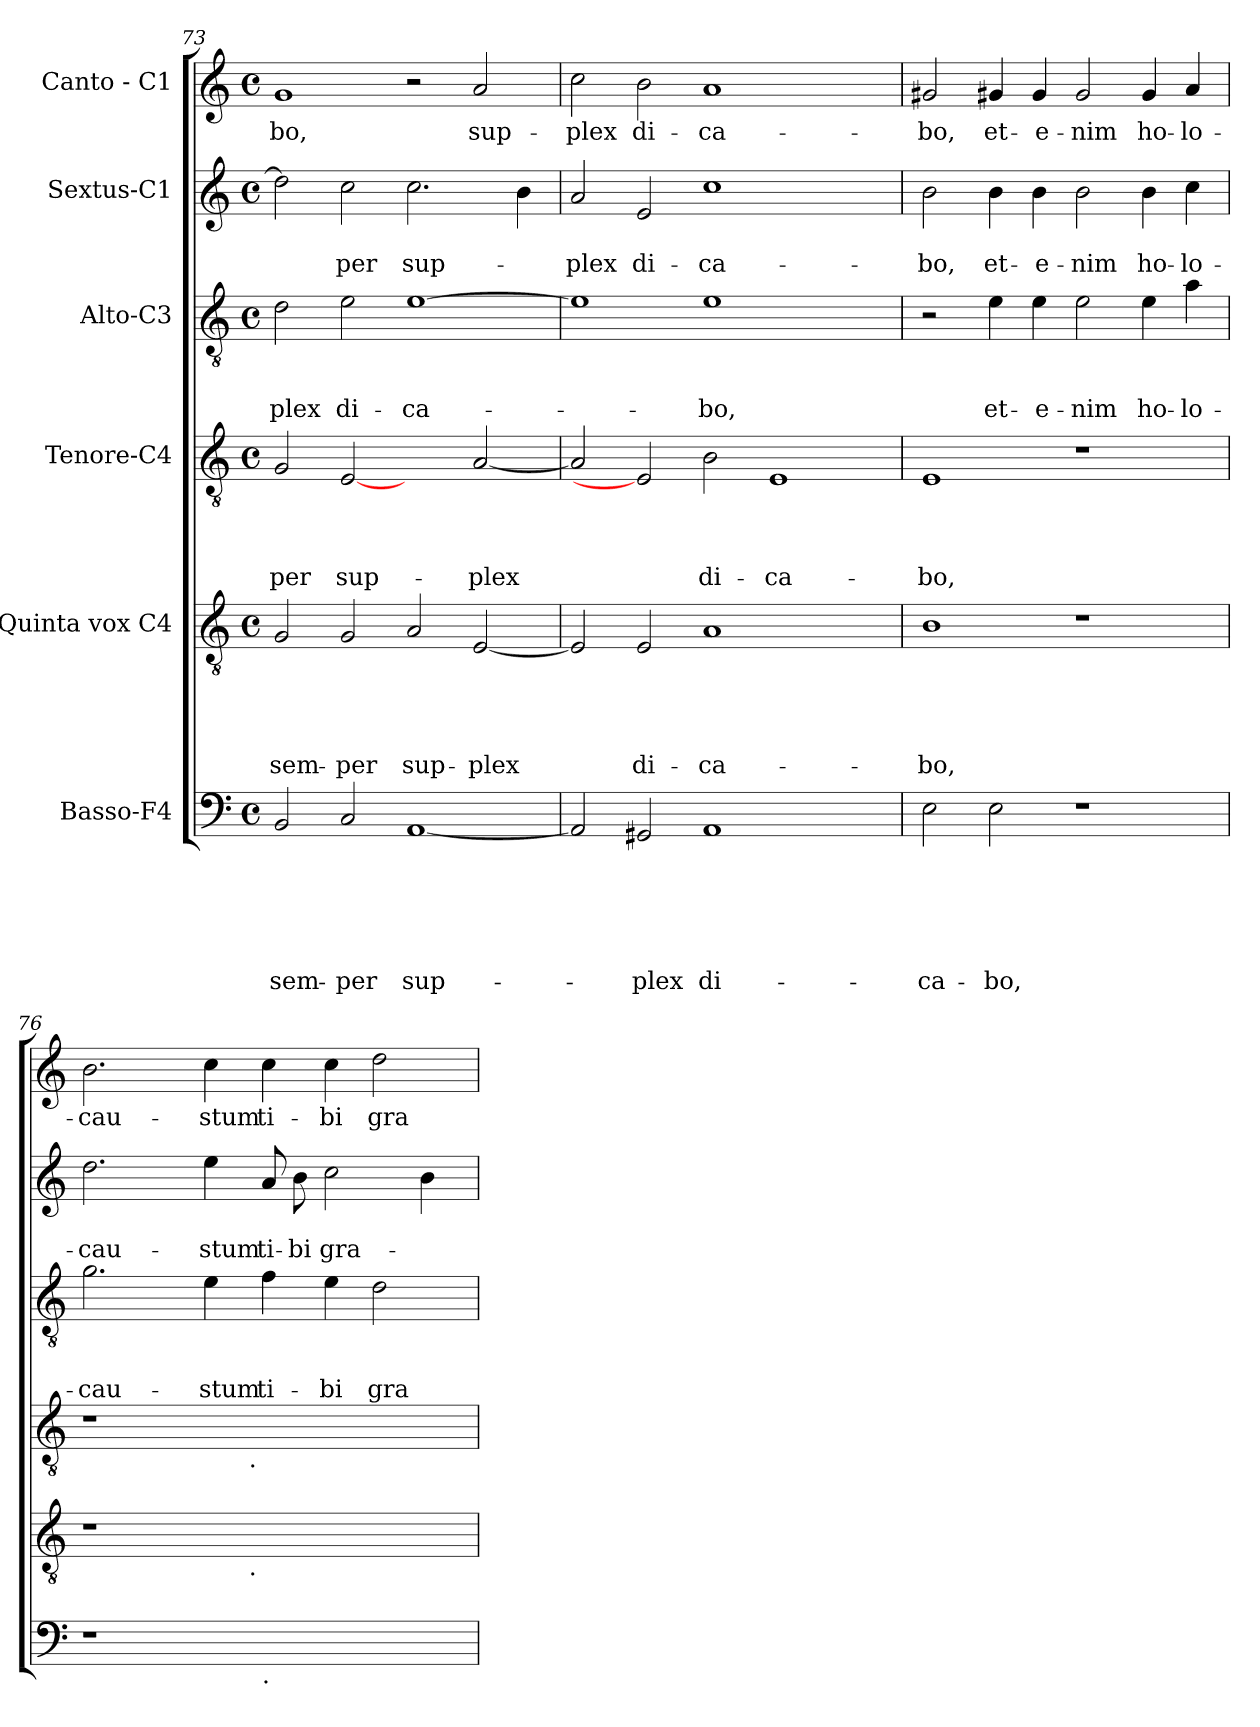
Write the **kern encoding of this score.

**kern	**text	**text	**text	**text	**text	**text	**kern	**text	**text	**text	**text	**text	**kern	**text	**text	**text	**text	**kern	**text	**text	**text	**kern	**text	**text	**kern	**text
*part6	*part6	*part6	*part6	*part6	*part6	*part6	*part5	*part5	*part5	*part5	*part5	*part5	*part4	*part4	*part4	*part4	*part4	*part3	*part3	*part3	*part3	*part2	*part2	*part2	*part1	*part1
*staff6	*staff6	*staff6	*staff6	*staff6	*staff6	*staff6	*staff5	*staff5	*staff5	*staff5	*staff5	*staff5	*staff4	*staff4	*staff4	*staff4	*staff4	*staff3	*staff3	*staff3	*staff3	*staff2	*staff2	*staff2	*staff1	*staff1
*I"Basso-F4	*	*	*	*	*	*	*I"Quinta vox C4	*	*	*	*	*	*I"Tenore-C4	*	*	*	*	*I"Alto-C3	*	*	*	*I"Sextus-C1	*	*	*I"Canto - C1	*
!!LO:PB:g=z
*clefF4	*	*	*	*	*	*	*clefGv2	*	*	*	*	*	*clefGv2	*	*	*	*	*clefGv2	*	*	*	*clefG2	*	*	*clefG2	*
*k[]	*	*	*	*	*	*	*k[]	*	*	*	*	*	*k[]	*	*	*	*	*k[]	*	*	*	*k[]	*	*	*k[]	*
*C:	*	*	*	*	*	*	*C:	*	*	*	*	*	*C:	*	*	*	*	*C:	*	*	*	*C:	*	*	*C:	*
*M4/4	*	*	*	*	*	*	*M4/4	*	*	*	*	*	*M4/4	*	*	*	*	*M4/4	*	*	*	*M4/4	*	*	*M4/4	*
*met(c)	*	*	*	*	*	*	*met(c)	*	*	*	*	*	*met(c)	*	*	*	*	*met(c)	*	*	*	*met(c)	*	*	*met(c)	*
=73	=73	=73	=73	=73	=73	=73	=73	=73	=73	=73	=73	=73	=73	=73	=73	=73	=73	=73	=73	=73	=73	=73	=73	=73	=73	=73
!	!	!	!	!	!	!LO:LY:b	!	!	!	!	!	!LO:LY:b	!	!	!	!	!LO:LY:b	!	!	!	!LO:LY:b	!	!	!	!	!LO:LY:b
2BB/	.	.	.	.	.	sem-	2G/	.	.	.	.	sem-	2G/	.	.	.	-per	2d\	.	.	-plex	2dd\]	.	.	1g	-bo,
!	!	!	!	!	!	!LO:LY:b	!	!	!	!	!	!LO:LY:b	!	!	!	!	!LO:LY:b	!	!	!	!LO:LY:b	!	!	!LO:LY:b	!	!
2C/	.	.	.	.	.	-per	2G/	.	.	.	.	-per	[2E	.	.	.	sup-	2e\	.	.	di-	2cc\	.	-per	.	.
!	!	!	!	!	!	!LO:LY:b	!	!	!	!	!	!LO:LY:b	!	!	!	!	!	!	!	!	!LO:LY:b	!	!	!LO:LY:b	!	!
[<1AA	.	.	.	.	.	sup-	2A/	.	.	.	.	sup-	2ryy	.	.	.	.	[>1e	.	.	-ca-	2.cc\	.	sup-	2r	.
!	!	!	!	!	!	!	!	!	!	!	!	!LO:LY:b	!	!	!	!	!LO:LY:b	!	!	!	!	!	!	!	!	!LO:LY:b
.	.	.	.	.	.	.	[<2E/	.	.	.	.	-plex	[<2A/	.	.	.	-plex	.	.	.	.	.	.	.	2a/	sup-
.	.	.	.	.	.	.	.	.	.	.	.	.	.	.	.	.	.	.	.	.	.	4b\	.	.	.	.
=74	=74	=74	=74	=74	=74	=74	=74	=74	=74	=74	=74	=74	=74	=74	=74	=74	=74	=74	=74	=74	=74	=74	=74	=74	=74	=74
!	!	!	!	!	!	!	!	!	!	!	!	!	!	!	!	!	!	!	!	!	!	!	!	!LO:LY:b	!	!LO:LY:b
2AA/]	.	.	.	.	.	.	2E/]	.	.	.	.	.	2A/]	.	.	.	.	1e]	.	.	.	2a/	.	-plex	2cc\	-plex
!	!	!	!	!	!	!LO:LY:b	!	!	!	!	!	!LO:LY:b	!	!	!	!	!	!	!	!	!	!	!	!LO:LY:b	!	!LO:LY:b
2GG#X/	.	.	.	.	.	-plex	2E/	.	.	.	.	di-	2E]	.	.	.	.	.	.	.	.	2e/	.	di-	2b\	di-
!	!	!	!	!	!	!LO:LY:b	!	!	!	!	!	!LO:LY:b	!	!	!	!	!LO:LY:b	!	!	!	!LO:LY:b	!	!	!LO:LY:b	!	!LO:LY:b
1AA	.	.	.	.	.	di-	1A	.	.	.	.	-ca-	2B\	.	.	.	di-	1e	.	.	-bo,	1cc	.	-ca-	1a	-ca-
!	!	!	!	!	!	!	!	!	!	!	!	!	!	!	!	!	!LO:LY:b	!	!	!	!	!	!	!	!	!
.	.	.	.	.	.	.	.	.	.	.	.	.	1E	.	.	.	-ca-	.	.	.	.	.	.	.	.	.
2ryy	.	.	.	.	.	.	2ryy	.	.	.	.	.	.	.	.	.	.	2ryy	.	.	.	2ryy	.	.	2ryy	.
=75	=75	=75	=75	=75	=75	=75	=75	=75	=75	=75	=75	=75	=75	=75	=75	=75	=75	=75	=75	=75	=75	=75	=75	=75	=75	=75
!	!	!	!	!	!	!LO:LY:b	!	!	!	!	!	!LO:LY:b	!	!	!	!	!LO:LY:b	!	!	!	!	!	!	!LO:LY:b	!	!LO:LY:b
2E\	.	.	.	.	.	-ca-	1B	.	.	.	.	-bo,	1E	.	.	.	-bo,	2r	.	.	.	2b\	.	-bo,	2g#X/	-bo,
!	!	!	!	!	!	!LO:LY:b	!	!	!	!	!	!	!	!	!	!	!	!	!	!	!LO:LY:b	!	!	!LO:LY:b	!	!LO:LY:b
2E\	.	.	.	.	.	-bo,	.	.	.	.	.	.	.	.	.	.	.	4e\	.	.	et-	4b\	.	et-	4g#X/	et-
!	!	!	!	!	!	!	!	!	!	!	!	!	!	!	!	!	!	!	!	!	!LO:LY:b	!	!	!LO:LY:b	!	!LO:LY:b
.	.	.	.	.	.	.	.	.	.	.	.	.	.	.	.	.	.	4e\	.	.	-e-	4b\	.	-e-	4g#/	-e-
!	!	!	!	!	!	!	!	!	!	!	!	!	!	!	!	!	!	!	!	!	!LO:LY:b	!	!	!LO:LY:b	!	!LO:LY:b
1r	.	.	.	.	.	.	1r	.	.	.	.	.	1r	.	.	.	.	2e\	.	.	-nim	2b\	.	-nim	2g#/	-nim
!	!	!	!	!	!	!	!	!	!	!	!	!	!	!	!	!	!	!	!	!	!LO:LY:b	!	!	!LO:LY:b	!	!LO:LY:b
.	.	.	.	.	.	.	.	.	.	.	.	.	.	.	.	.	.	4e\	.	.	ho-	4b\	.	ho-	4g#/	ho-
!	!	!	!	!	!	!	!	!	!	!	!	!	!	!	!	!	!	!	!	!	!LO:LY:b	!	!	!LO:LY:b	!	!LO:LY:b
.	.	.	.	.	.	.	.	.	.	.	.	.	.	.	.	.	.	4a\	.	.	-lo-	4cc\	.	-lo-	4a/	-lo-
=76	=76	=76	=76	=76	=76	=76	=76	=76	=76	=76	=76	=76	=76	=76	=76	=76	=76	=76	=76	=76	=76	=76	=76	=76	=76	=76
!	!	!	!	!	!	!	!	!	!	!	!	!	!	!	!	!	!	!	!	!	!LO:LY:b	!	!	!LO:LY:b	!	!LO:LY:b
*	*	*	*	*	*	*	*^	*	*	*	*	*	*^	*	*	*	*	*	*	*	*	*	*	*	*	*
1r	.	.	.	.	.	.	1r	2ryy	.	.	.	.	.	1r	2ryy	.	.	.	.	2.g\	.	.	-cau-	2.dd\	.	-cau-	2.b\	-cau-
.	.	.	.	.	.	.	.	4...ryy	.	.	.	.	.	.	4...ryy	.	.	.	.	.	.	.	.	.	.	.	.	.
!	!	!	!	!	!	!	!	!	!	!	!	!	!	!	!	!	!	!	!	!	!	!	!LO:LY:b	!	!	!LO:LY:b	!	!LO:LY:b
.	.	.	.	.	.	.	.	.	.	.	.	.	.	.	.	.	.	.	.	4e\	.	.	-stum	4ee\	.	-stum	4cc\	-stum
!	!	!	!	!	!	!	!	!	!	!	!	!	!	!	!LO:TX:b:t=.	!	!	!	!	!	!	!	!	!	!	!	!	!
!	!	!	!	!	!	!	!	!LO:TX:b:t=.	!	!	!	!	!	!	!	!	!	!	!	!	!	!	!	!	!	!	!	!
.	.	.	.	.	.	.	.	1ryy	.	.	.	.	.	.	1ryy	.	.	.	.	.	.	.	.	.	.	.	.	.
!LO:TX:b:t=.	!	!	!	!	!	!	!	!	!	!	!	!	!	!	!	!	!	!	!	!	!	!	!	!	!	!	!	!
!	!	!	!	!	!	!	!	!	!	!	!	!	!	!	!	!	!	!	!	!	!	!	!LO:LY:b	!	!	!LO:LY:b	!	!LO:LY:b
1ryy	.	.	.	.	.	.	1ryy	.	.	.	.	.	.	1ryy	.	.	.	.	.	4f\	.	.	ti-	8a/	.	ti-	4cc\	ti-
!	!	!	!	!	!	!	!	!	!	!	!	!	!	!	!	!	!	!	!	!	!	!	!	!	!	!LO:LY:b	!	!
.	.	.	.	.	.	.	.	.	.	.	.	.	.	.	.	.	.	.	.	.	.	.	.	8b\	.	-bi	.	.
!	!	!	!	!	!	!	!	!	!	!	!	!	!	!	!	!	!	!	!	!	!	!	!LO:LY:b	!	!	!LO:LY:b	!	!LO:LY:b
.	.	.	.	.	.	.	.	.	.	.	.	.	.	.	.	.	.	.	.	4e\	.	.	-bi	2cc\	.	gra-	4cc\	-bi
!	!	!	!	!	!	!	!	!	!	!	!	!	!	!	!	!	!	!	!	!	!	!	!LO:LY:b	!	!	!	!	!LO:LY:b
.	.	.	.	.	.	.	.	.	.	.	.	.	.	.	.	.	.	.	.	2d\	.	.	gra-	.	.	.	2dd\	gra-
.	.	.	.	.	.	.	.	.	.	.	.	.	.	.	.	.	.	.	.	.	.	.	.	4b\	.	.	.	.
.	.	.	.	.	.	.	.	32ryy	.	.	.	.	.	.	32ryy	.	.	.	.	.	.	.	.	.	.	.	.	.
*	*	*	*	*	*	*	*v	*v	*	*	*	*	*	*	*	*	*	*	*	*	*	*	*	*	*	*	*	*
*	*	*	*	*	*	*	*	*	*	*	*	*	*v	*v	*	*	*	*	*	*	*	*	*	*	*	*	*
=	=	=	=	=	=	=	=	=	=	=	=	=	=	=	=	=	=	=	=	=	=	=	=	=	=	=
*-	*-	*-	*-	*-	*-	*-	*-	*-	*-	*-	*-	*-	*-	*-	*-	*-	*-	*-	*-	*-	*-	*-	*-	*-	*-	*-
